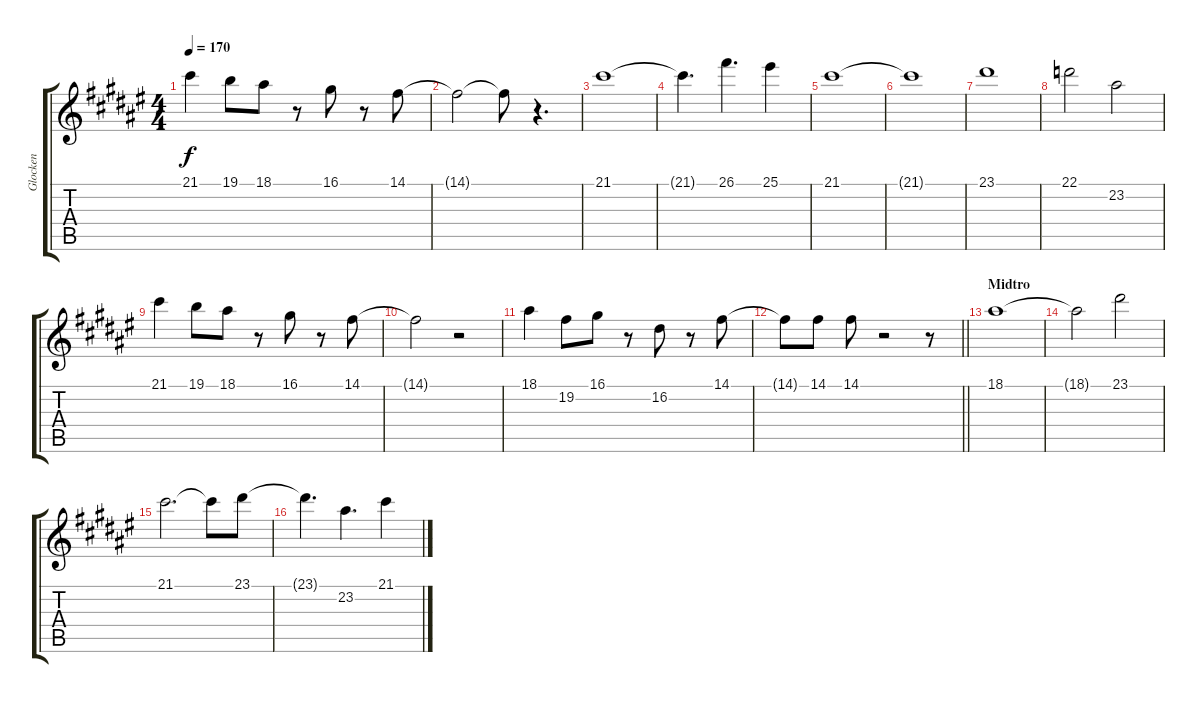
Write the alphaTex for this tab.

\track ("Glocken" "Glocken") {instrument glockenspiel}
\staff {score tabs}
\tuning (E4 B3 G3 D3 A2 E2) {hide}
\ts (4 4)
\tempo 170
\clef g2
\ks f#
21.1.4{dy f} 19.1.8 18.1.8 r.8 16.1.8 r.8 14.1.8 |
14.1{t}.2 14.1{t}.8 r.4{d} |
21.1.1 |
21.1{t}.4{d} 26.1.4{d} 25.1.4 |
21.1.1 |
21.1{t}.1 |
23.1.1 |
22.1.2 23.2.2 |
21.1.4 19.1.8 18.1.8 r.8 16.1.8 r.8 14.1.8 |
14.1{t}.2 r.2 |
18.1.4 19.2.8 16.1.8 r.8 16.2.8 r.8 14.1.8 |
\barLineRight lightlight
14.1{t}.8 14.1.8 14.1.8 r.2 r.8 |
\section ("" "Midtro")
18.1.1 |
18.1{t}.2 23.1.2 |
21.1.2{d} 21.1{t}.8 23.1.8 |
23.1{t}.4{d} 23.2.4{d} 21.1.4
